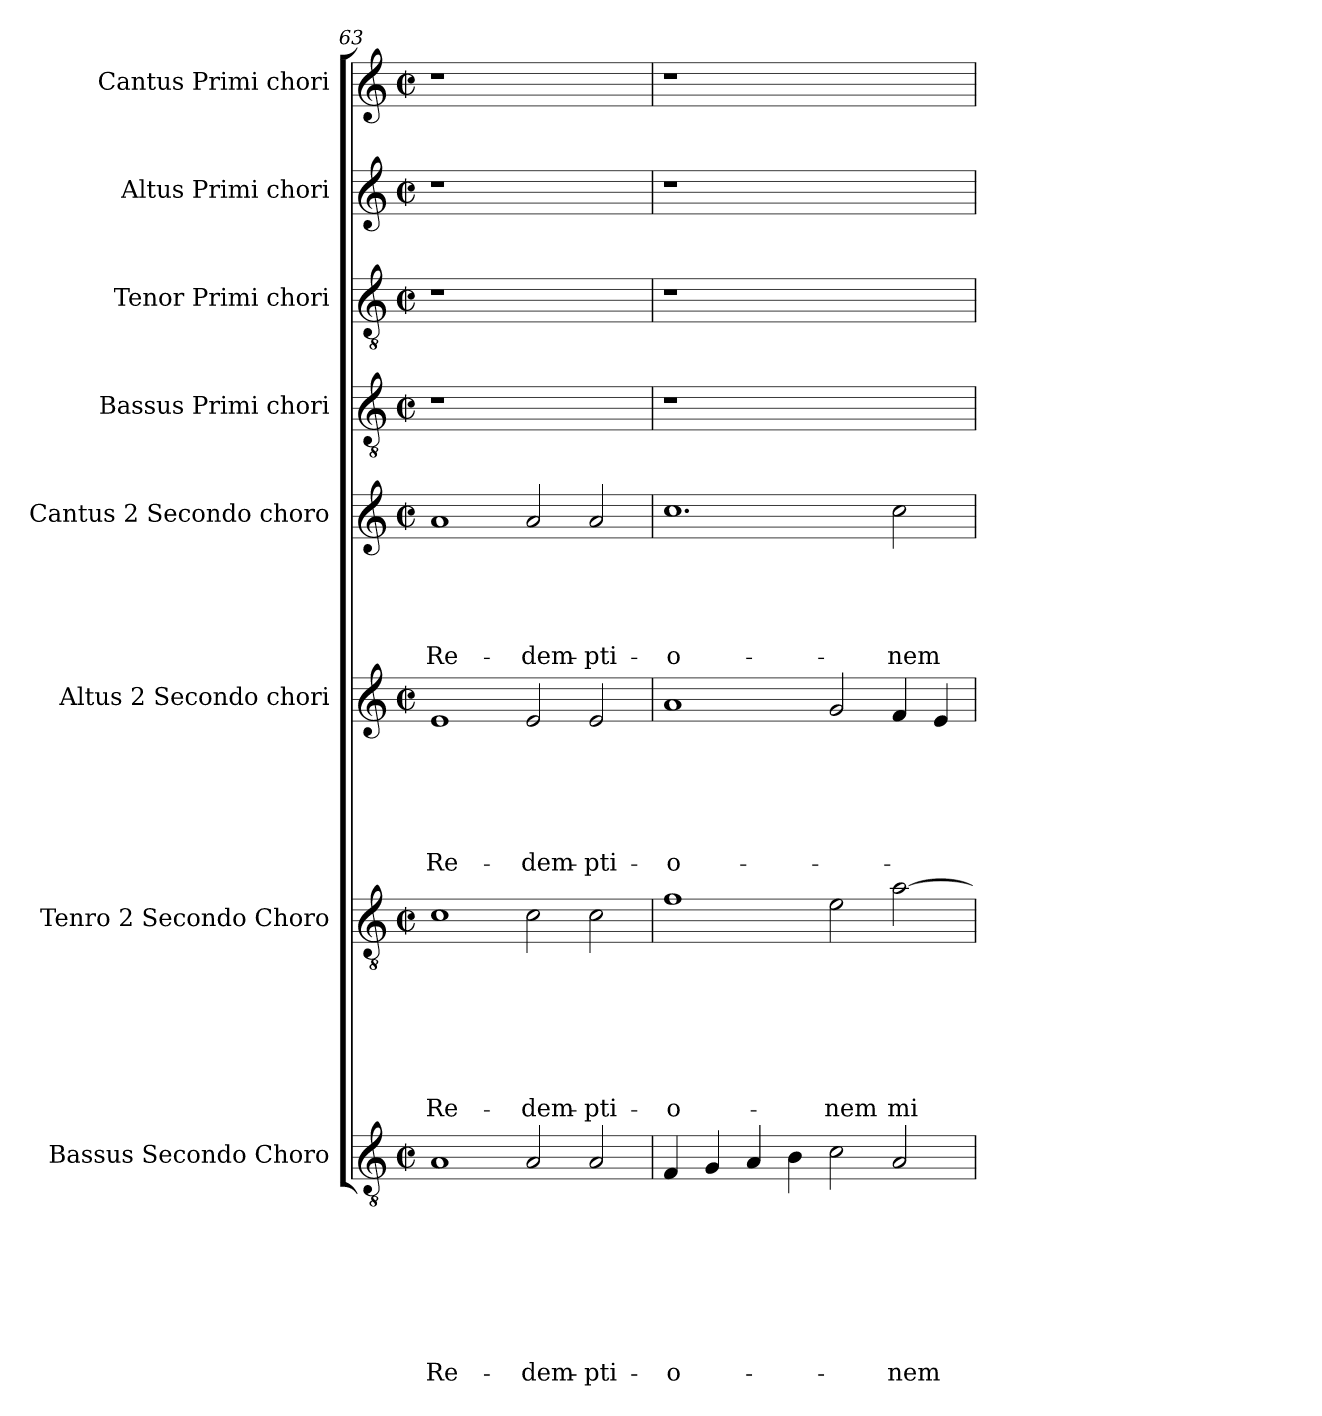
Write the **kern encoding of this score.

**kern	**text	**text	**text	**text	**text	**text	**text	**text	**kern	**text	**text	**text	**text	**text	**text	**text	**kern	**text	**text	**text	**text	**text	**text	**kern	**text	**text	**text	**text	**text	**kern	**kern	**kern	**kern
*part8	*part8	*part8	*part8	*part8	*part8	*part8	*part8	*part8	*part7	*part7	*part7	*part7	*part7	*part7	*part7	*part7	*part6	*part6	*part6	*part6	*part6	*part6	*part6	*part5	*part5	*part5	*part5	*part5	*part5	*part4	*part3	*part2	*part1
*staff8	*staff8	*staff8	*staff8	*staff8	*staff8	*staff8	*staff8	*staff8	*staff7	*staff7	*staff7	*staff7	*staff7	*staff7	*staff7	*staff7	*staff6	*staff6	*staff6	*staff6	*staff6	*staff6	*staff6	*staff5	*staff5	*staff5	*staff5	*staff5	*staff5	*staff4	*staff3	*staff2	*staff1
*I"Bassus Secondo Choro	*	*	*	*	*	*	*	*	*I"Tenro 2 Secondo Choro	*	*	*	*	*	*	*	*I"Altus 2 Secondo chori	*	*	*	*	*	*	*I"Cantus 2 Secondo choro	*	*	*	*	*	*I"Bassus Primi chori	*I"Tenor Primi chori	*I"Altus Primi chori	*I"Cantus Primi chori
*I'Ch	*	*	*	*	*	*	*	*	*I'Ch	*	*	*	*	*	*	*	*I'Ch	*	*	*	*	*	*	*I'Ch	*	*	*	*	*	*I'Ch	*I'Ch	*I'Ch	*I'Ch
!!LO:LB:g=z
*clefGv2	*	*	*	*	*	*	*	*	*clefGv2	*	*	*	*	*	*	*	*clefG2	*	*	*	*	*	*	*clefG2	*	*	*	*	*	*clefGv2	*clefGv2	*clefG2	*clefG2
*k[]	*	*	*	*	*	*	*	*	*k[]	*	*	*	*	*	*	*	*k[]	*	*	*	*	*	*	*k[]	*	*	*	*	*	*k[]	*k[]	*k[]	*k[]
*C:	*	*	*	*	*	*	*	*	*C:	*	*	*	*	*	*	*	*C:	*	*	*	*	*	*	*C:	*	*	*	*	*	*C:	*C:	*C:	*C:
*M2/2	*	*	*	*	*	*	*	*	*M2/2	*	*	*	*	*	*	*	*M2/2	*	*	*	*	*	*	*M2/2	*	*	*	*	*	*M2/2	*M2/2	*M2/2	*M2/2
*met(c|)	*	*	*	*	*	*	*	*	*met(c|)	*	*	*	*	*	*	*	*met(c|)	*	*	*	*	*	*	*met(c|)	*	*	*	*	*	*met(c|)	*met(c|)	*met(c|)	*met(c|)
=63	=63	=63	=63	=63	=63	=63	=63	=63	=63	=63	=63	=63	=63	=63	=63	=63	=63	=63	=63	=63	=63	=63	=63	=63	=63	=63	=63	=63	=63	=63	=63	=63	=63
!	!	!	!	!	!	!	!	!LO:LY:b	!	!	!	!	!	!	!	!LO:LY:b	!	!	!	!	!	!	!LO:LY:b	!	!	!	!	!	!LO:LY:b	!	!	!	!
1A	.	.	.	.	.	.	.	Re-	1c	.	.	.	.	.	.	Re-	1e	.	.	.	.	.	Re-	1a	.	.	.	.	Re-	1r	1r	1r	1r
!	!	!	!	!	!	!	!	!LO:LY:b	!	!	!	!	!	!	!	!LO:LY:b	!	!	!	!	!	!	!LO:LY:b	!	!	!	!	!	!LO:LY:b	!	!	!	!
2A/	.	.	.	.	.	.	.	-dem-	2c\	.	.	.	.	.	.	-dem-	2e/	.	.	.	.	.	-dem-	2a/	.	.	.	.	-dem-	1ryy	1ryy	1ryy	1ryy
!	!	!	!	!	!	!	!	!LO:LY:b	!	!	!	!	!	!	!	!LO:LY:b	!	!	!	!	!	!	!LO:LY:b	!	!	!	!	!	!LO:LY:b	!	!	!	!
2A/	.	.	.	.	.	.	.	-pti-	2c\	.	.	.	.	.	.	-pti-	2e/	.	.	.	.	.	-pti-	2a/	.	.	.	.	-pti-	.	.	.	.
=64	=64	=64	=64	=64	=64	=64	=64	=64	=64	=64	=64	=64	=64	=64	=64	=64	=64	=64	=64	=64	=64	=64	=64	=64	=64	=64	=64	=64	=64	=64	=64	=64	=64
!	!	!	!	!	!	!	!	!LO:LY:b	!	!	!	!	!	!	!	!LO:LY:b:rj	!	!	!	!	!	!	!LO:LY:b:rj	!	!	!	!	!	!LO:LY:b:rj	!	!	!	!
4F/	.	.	.	.	.	.	.	-o-	1f	.	.	.	.	.	.	-o-	1a	.	.	.	.	.	-o-	1.cc	.	.	.	.	-o-	1r	1r	1r	1r
4G/	.	.	.	.	.	.	.	.	.	.	.	.	.	.	.	.	.	.	.	.	.	.	.	.	.	.	.	.	.	.	.	.	.
4A/	.	.	.	.	.	.	.	.	.	.	.	.	.	.	.	.	.	.	.	.	.	.	.	.	.	.	.	.	.	.	.	.	.
4B\	.	.	.	.	.	.	.	.	.	.	.	.	.	.	.	.	.	.	.	.	.	.	.	.	.	.	.	.	.	.	.	.	.
!	!	!	!	!	!	!	!	!	!	!	!	!	!	!	!	!LO:LY:b	!	!	!	!	!	!	!	!	!	!	!	!	!	!	!	!	!
2c\	.	.	.	.	.	.	.	.	2e\	.	.	.	.	.	.	-nem	2g/	.	.	.	.	.	.	.	.	.	.	.	.	1ryy	1ryy	1ryy	1ryy
!	!	!	!	!	!	!	!	!LO:LY:b	!	!	!	!	!	!	!	!LO:LY:b	!	!	!	!	!	!	!	!	!	!	!	!	!LO:LY:b	!	!	!	!
2A/	.	.	.	.	.	.	.	-nem	[>2a\	.	.	.	.	.	.	mi-	4f/	.	.	.	.	.	.	2cc\	.	.	.	.	-nem	.	.	.	.
.	.	.	.	.	.	.	.	.	.	.	.	.	.	.	.	.	4e/	.	.	.	.	.	.	.	.	.	.	.	.	.	.	.	.
=	=	=	=	=	=	=	=	=	=	=	=	=	=	=	=	=	=	=	=	=	=	=	=	=	=	=	=	=	=	=	=	=	=
*-	*-	*-	*-	*-	*-	*-	*-	*-	*-	*-	*-	*-	*-	*-	*-	*-	*-	*-	*-	*-	*-	*-	*-	*-	*-	*-	*-	*-	*-	*-	*-	*-	*-
